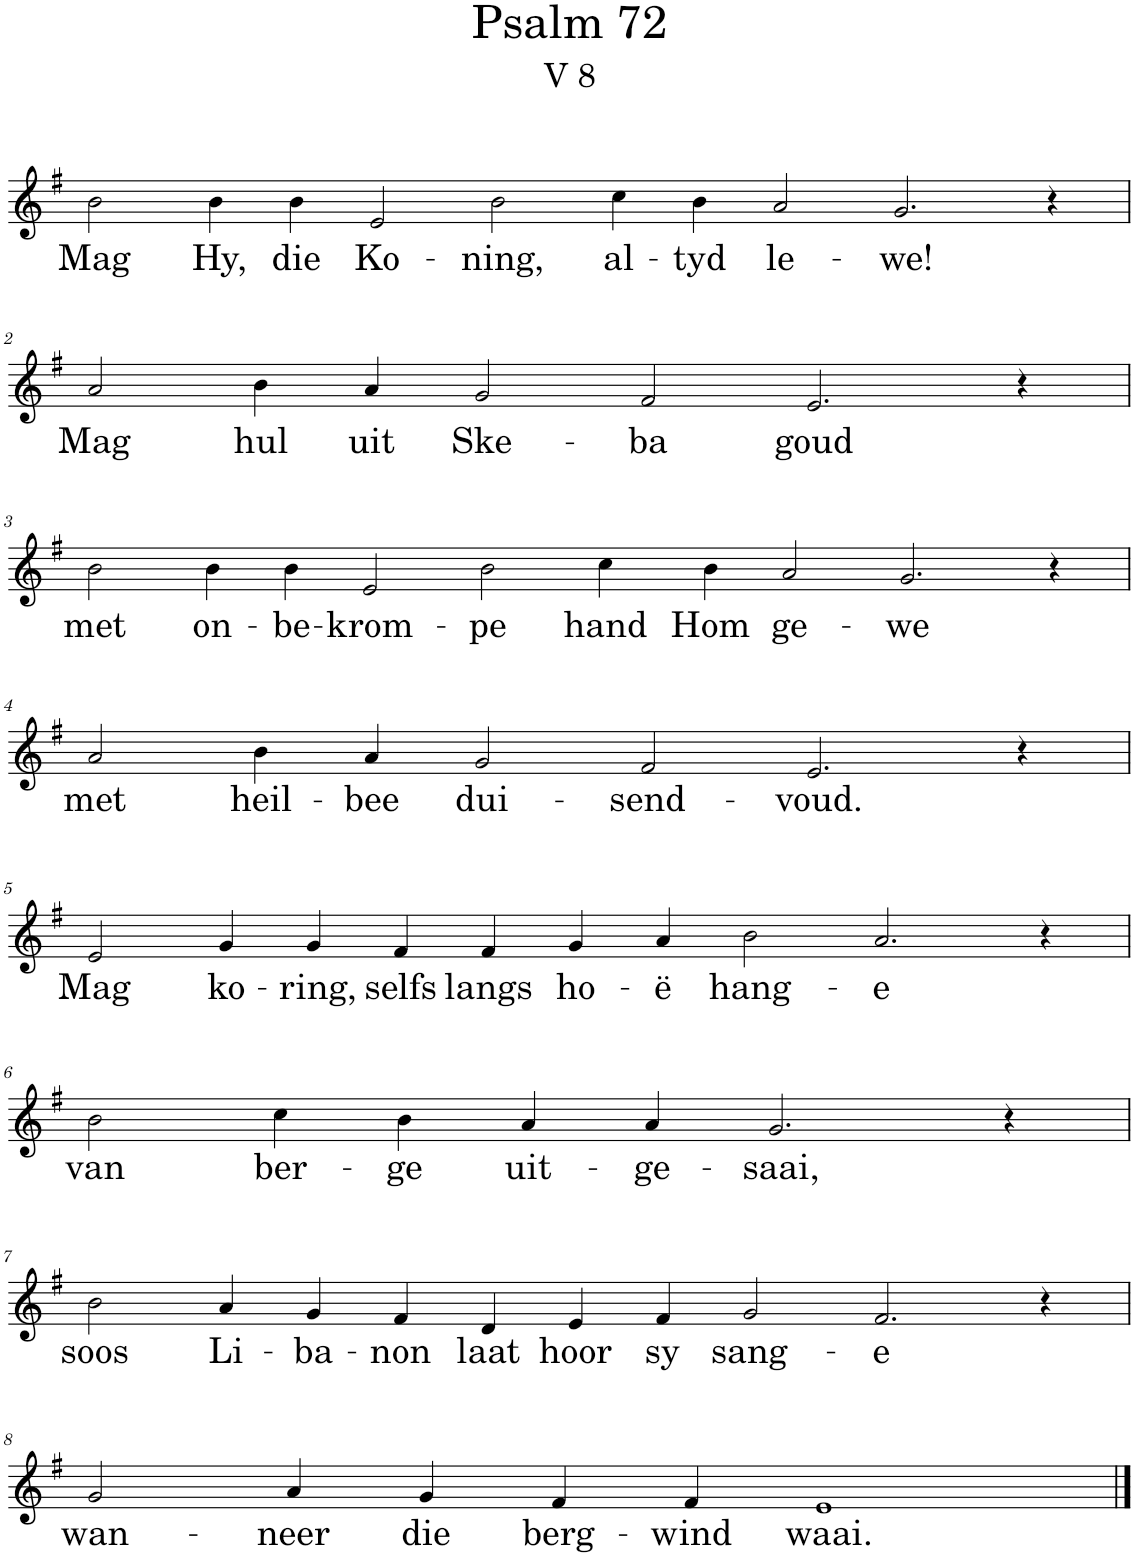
**kern	**text
*part1	*part1
*staff1	*staff1
*I"Pipe Organ	*
*I'Org.	*
*clefG2	*
*k[f#]	*
*M16/4	*
=1	=1
!	!LO:LY:b
2b\	Mag
!	!LO:LY:b
4b\	Hy,
!	!LO:LY:b
4b\	die
!	!LO:LY:b
2e/	Ko-
!	!LO:LY:b
2b\	-ning,
!	!LO:LY:b
4cc\	al-
!	!LO:LY:b
4b\	-tyd
!	!LO:LY:b
2a/	le-
!	!LO:LY:b
2.g/	-we!
4r	.
!!LO:LB:g=z
=2	=2
*M12/4	*
!	!LO:LY:b
2a/	Mag
!	!LO:LY:b
4b\	hul
!	!LO:LY:b
4a/	uit
!	!LO:LY:b
2g/	Ske-
!	!LO:LY:b
2f#/	-ba
!	!LO:LY:b
2.e/	goud
4r	.
!!LO:LB:g=z
=3	=3
*M16/4	*
!	!LO:LY:b
2b\	met
!	!LO:LY:b
4b\	on-
!	!LO:LY:b
4b\	-be-
!	!LO:LY:b
2e/	-krom-
!	!LO:LY:b
2b\	-pe
!	!LO:LY:b
4cc\	hand
!	!LO:LY:b
4b\	Hom
!	!LO:LY:b
2a/	ge-
!	!LO:LY:b
2.g/	-we
4r	.
!!LO:LB:g=z
=4	=4
*M12/4	*
!	!LO:LY:b
2a/	met
!	!LO:LY:b
4b\	heil-
!	!LO:LY:b
4a/	-bee
!	!LO:LY:b
2g/	dui-
!	!LO:LY:b
2f#/	-send-
!	!LO:LY:b
2.e/	-voud.
4r	.
!!LO:LB:g=z
=5	=5
*M14/4	*
!	!LO:LY:b
2e/	Mag
!	!LO:LY:b
4g/	ko-
!	!LO:LY:b
4g/	-ring,
!	!LO:LY:b
4f#/	selfs
!	!LO:LY:b
4f#/	langs
!	!LO:LY:b
4g/	ho-
!	!LO:LY:b
4a/	-ë
!	!LO:LY:b
2b\	hang-
!	!LO:LY:b
2.a/	-e
4r	.
!!LO:LB:g=z
=6	=6
*M10/4	*
!	!LO:LY:b
2b\	van
!	!LO:LY:b
4cc\	ber-
!	!LO:LY:b
4b\	-ge
!	!LO:LY:b
4a/	uit-
!	!LO:LY:b
4a/	-ge-
!	!LO:LY:b
2.g/	-saai,
4r	.
!!LO:LB:g=z
=7	=7
*M14/4	*
!	!LO:LY:b
2b\	soos
!	!LO:LY:b
4a/	Li-
!	!LO:LY:b
4g/	-ba-
!	!LO:LY:b
4f#/	-non
!	!LO:LY:b
4d/	laat
!	!LO:LY:b
4e/	hoor
!	!LO:LY:b
4f#/	sy
!	!LO:LY:b
2g/	sang-
!	!LO:LY:b
2.f#/	-e
4r	.
!!LO:LB:g=z
=8	=8
*M10/4	*
!	!LO:LY:b
2g/	wan-
!	!LO:LY:b
4a/	-neer
!	!LO:LY:b
4g/	die
!	!LO:LY:b
4f#/	berg-
!	!LO:LY:b
4f#/	-wind
!	!LO:LY:b
1e	waai.
==	==
*-	*-
